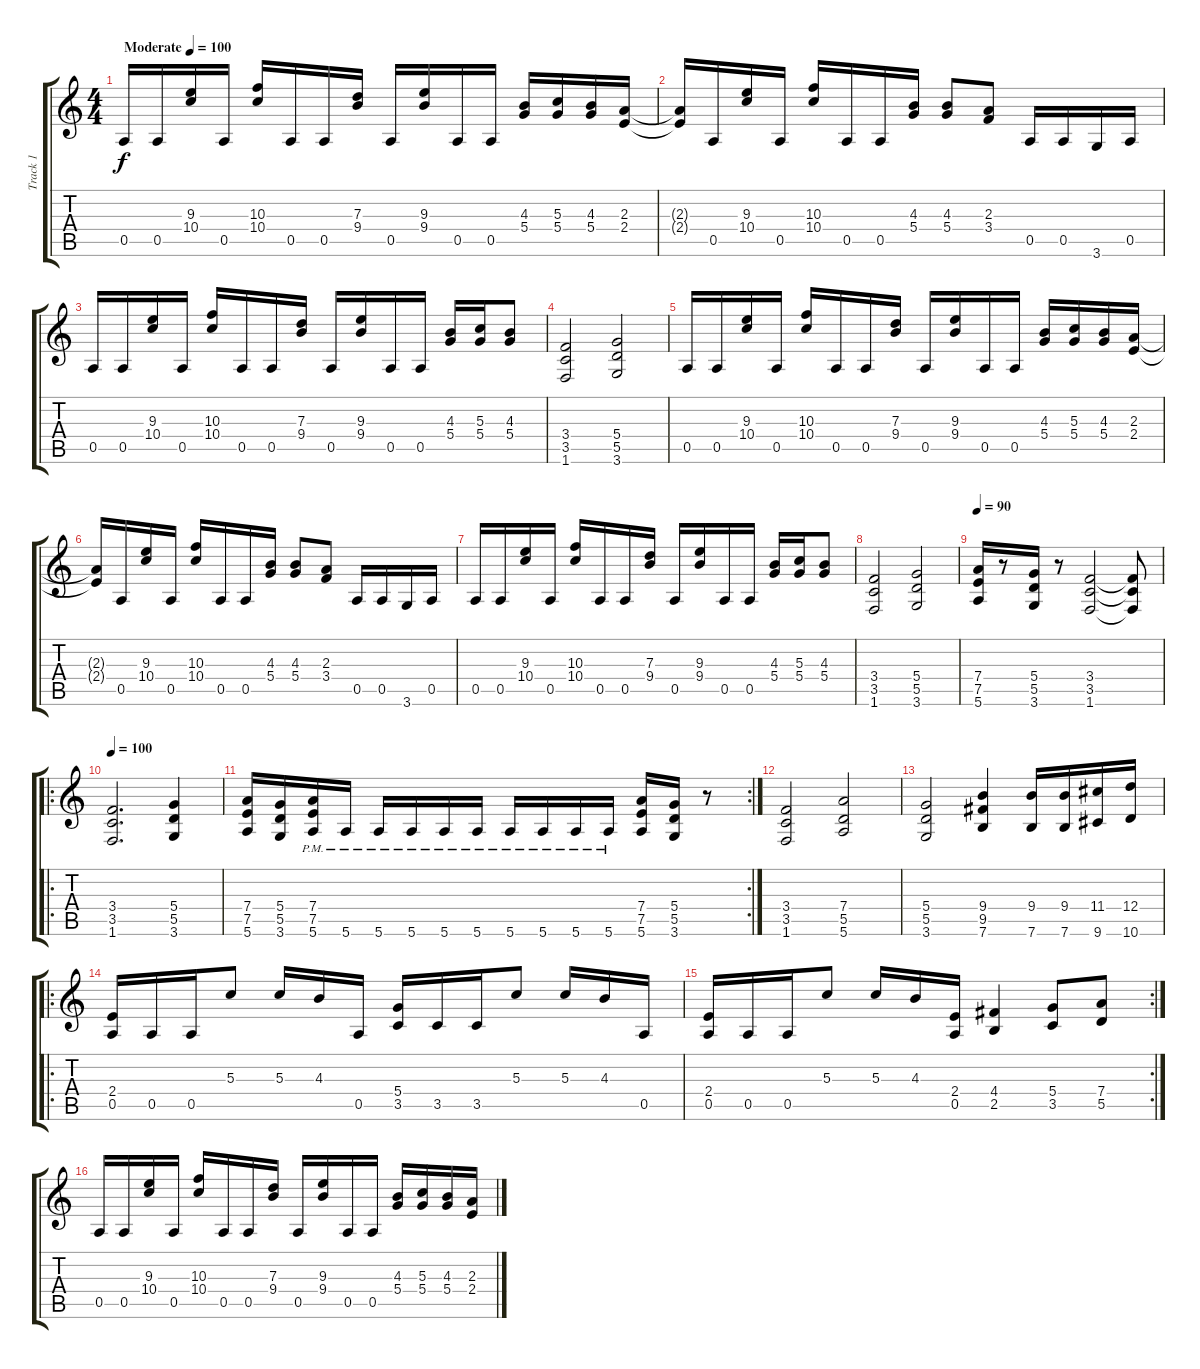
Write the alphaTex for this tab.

\track ("Track 1" "Track 1") {instrument distortionguitar}
\staff {score tabs}
\tuning (E4 B3 G3 D3 A2 E2) {hide}
\ts (4 4)
\tempo (100 "Moderate")
\clef g2
\ks c
0.5.16{dy f instrument distortionguitar} 0.5.16 (9.3 10.4).16 0.5.16 (10.3 10.4).16 0.5.16 0.5.16 (7.3 9.4).16 0.5.16 (9.3 9.4).16 0.5.16 0.5.16 (4.3 5.4).16 (5.3 5.4).16 (4.3 5.4).16 (2.3 2.4).16 |
(2.3{t} 2.4{t}).16 0.5.16 (9.3 10.4).16 0.5.16 (10.3 10.4).16 0.5.16 0.5.16 (4.3 5.4).16 (4.3 5.4).8 (2.3 3.4).8 0.5.16 0.5.16 3.6.16 0.5.16 |
0.5.16 0.5.16 (9.3 10.4).16 0.5.16 (10.3 10.4).16 0.5.16 0.5.16 (7.3 9.4).16 0.5.16 (9.3 9.4).16 0.5.16 0.5.16 (4.3 5.4).16 (5.3 5.4).16 (4.3 5.4).8 |
(3.4 3.5 1.6).2 (5.4 5.5 3.6).2 |
0.5.16 0.5.16 (9.3 10.4).16 0.5.16 (10.3 10.4).16 0.5.16 0.5.16 (7.3 9.4).16 0.5.16 (9.3 9.4).16 0.5.16 0.5.16 (4.3 5.4).16 (5.3 5.4).16 (4.3 5.4).16 (2.3 2.4).16 |
(2.3{t} 2.4{t}).16 0.5.16 (9.3 10.4).16 0.5.16 (10.3 10.4).16 0.5.16 0.5.16 (4.3 5.4).16 (4.3 5.4).8 (2.3 3.4).8 0.5.16 0.5.16 3.6.16 0.5.16 |
0.5.16 0.5.16 (9.3 10.4).16 0.5.16 (10.3 10.4).16 0.5.16 0.5.16 (7.3 9.4).16 0.5.16 (9.3 9.4).16 0.5.16 0.5.16 (4.3 5.4).16 (5.3 5.4).16 (4.3 5.4).8 |
(3.4 3.5 1.6).2 (5.4 5.5 3.6).2 |
\tempo 90
(7.4 7.5 5.6).16 r.8 (5.4 5.5 3.6).16 r.8 (3.4 3.5 1.6).2 (3.4{t} 3.5{t} 1.6{t}).8 |
\ro
\tempo 100
(3.4 3.5 1.6).2{d} (5.4 5.5 3.6).4 |
\rc 2
(7.4 7.5 5.6).16 (5.4 5.5 3.6).16 (7.4 7.5 5.6{pm}).16 5.6{pm}.16 5.6{pm}.16 5.6{pm}.16 5.6{pm}.16 5.6{pm}.16 5.6{pm}.16 5.6{pm}.16 5.6{pm}.16 5.6{pm}.16 (7.4 7.5 5.6).16 (5.4 5.5 3.6).16 r.8 |
(3.4 3.5 1.6).2 (7.4 5.5 5.6).2 |
(5.4 5.5 3.6).2 (9.4 9.5 7.6).4 (9.4 7.6).16 (9.4 7.6).16 (11.4 9.6).16 (12.4 10.6).16 |
\ro
(2.4 0.5).16 0.5.16 0.5.16 5.3.8 5.3.16 4.3.16 0.5.16 (5.4 3.5).16 3.5.16 3.5.16 5.3.8 5.3.16 4.3.16 0.5.16 |
\rc 2
(2.4 0.5).16 0.5.16 0.5.16 5.3.8 5.3.16 4.3.16 (2.4 0.5).16 (4.4 2.5).4 (5.4 3.5).8 (7.4 5.5).8 |
0.5.16 0.5.16 (9.3 10.4).16 0.5.16 (10.3 10.4).16 0.5.16 0.5.16 (7.3 9.4).16 0.5.16 (9.3 9.4).16 0.5.16 0.5.16 (4.3 5.4).16 (5.3 5.4).16 (4.3 5.4).16 (2.3 2.4).16
